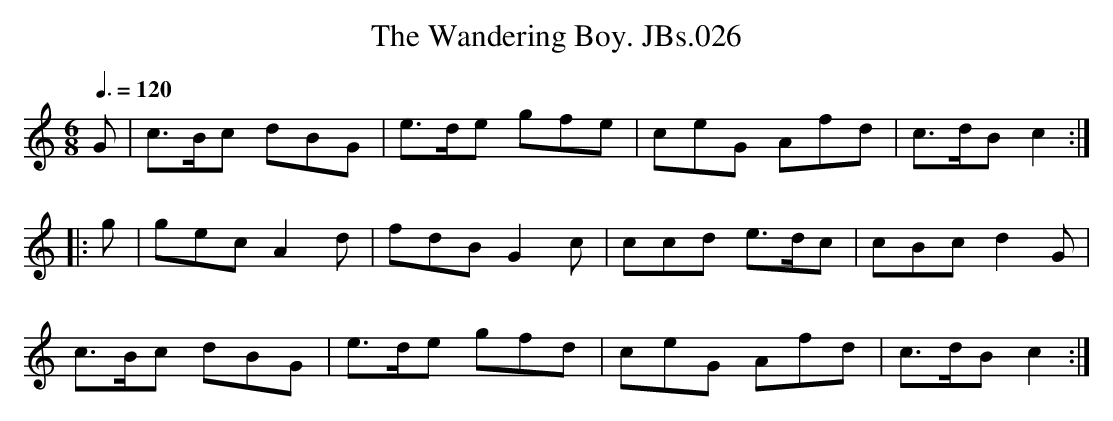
X:1
T:Wandering Boy. JBs.026, The
M:6/8
L:1/8
Q:3/8=120
K:C
G|c>Bc dBG|e>de gfe|ceG Afd|c>dB c2:|
|:g|gec A2d|fdB G2c|ccd e>dc|cBc d2G|
c>Bc dBG|e>de gfd|ceG Afd|c>dBc2:|
